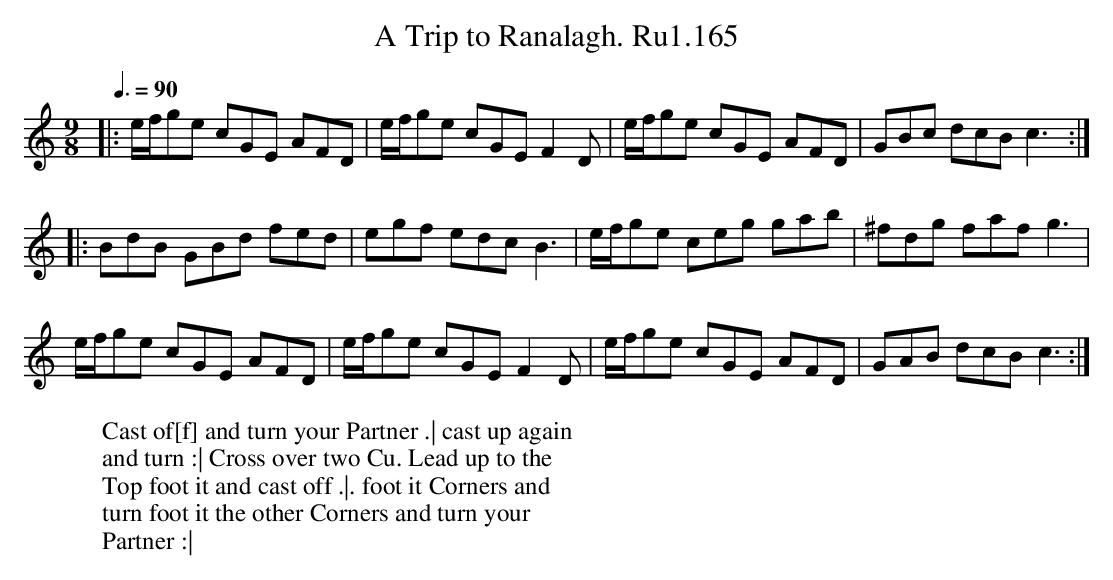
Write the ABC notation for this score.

X:1
T:Trip to Ranalagh. Ru1.165, A
M:9/8
L:1/8
W:Cast of[f] and turn your Partner .| cast up again
W:and turn :| Cross over two Cu. Lead up to the
W:Top foot it and cast off .|. foot it Corners and
W:turn foot it the other Corners and turn your
W:Partner :|
Q:3/8=90
K:C
|:e/f/ge cGE AFD | e/f/ge cGE F2D | e/f/ge cGE AFD | GBc dcB c3 :|
|: BdB GBd fed | egf edc B3 | e/f/ge ceg gab | ^fdg faf g3 |
e/f/ge cGE AFD | e/f/ge cGE F2D | e/f/ge cGE AFD | GAB dcB c3 :|]
